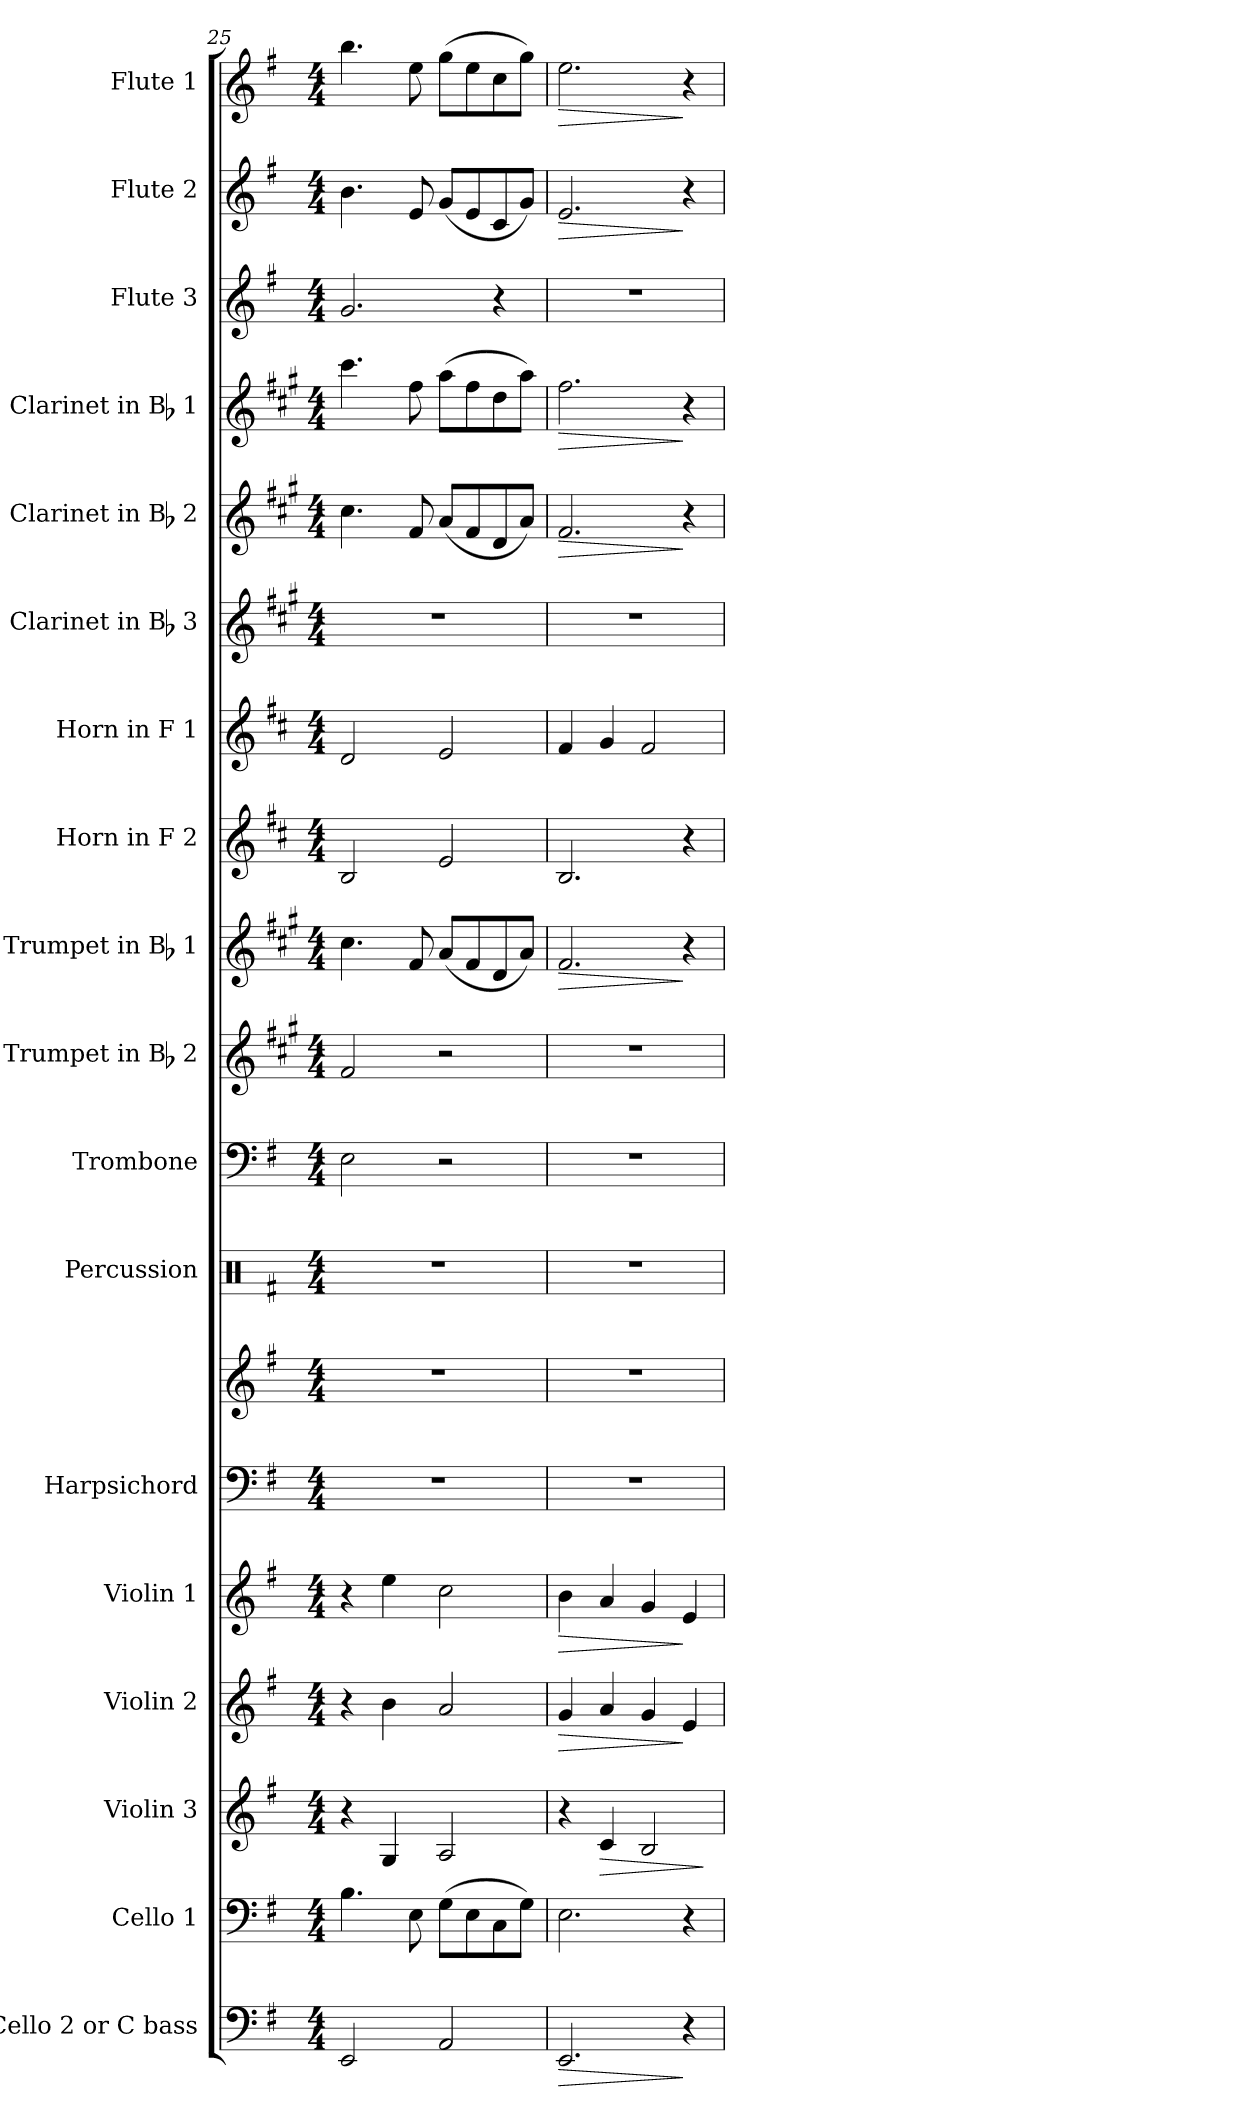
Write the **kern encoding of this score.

**kern	**dynam	**kern	**kern	**dynam	**kern	**dynam	**kern	**dynam	**kern	**kern	**kern	**kern	**kern	**kern	**dynam	**kern	**kern	**kern	**kern	**dynam	**kern	**dynam	**kern	**kern	**dynam	**kern	**dynam
*part18	*part18	*part17	*part16	*part16	*part15	*part15	*part14	*part14	*part13	*part13	*part12	*part11	*part10	*part9	*part9	*part8	*part7	*part6	*part5	*part5	*part4	*part4	*part3	*part2	*part2	*part1	*part1
*staff19	*staff19	*staff18	*staff17	*staff17	*staff16	*staff16	*staff15	*staff15	*staff14	*staff13	*staff12	*staff11	*staff10	*staff9	*staff9	*staff8	*staff7	*staff6	*staff5	*staff5	*staff4	*staff4	*staff3	*staff2	*staff2	*staff1	*staff1
*I"Cello 2 or C bass	*	*I"Cello 1	*I"Violin 3	*	*I"Violin 2	*	*I"Violin 1	*	*I"Harpsichord	*	*I"Percussion	*I"Trombone	*I"Trumpet in Bb 2	*I"Trumpet in Bb 1	*	*I"Horn in F 2	*I"Horn in F 1	*I"Clarinet in Bb 3	*I"Clarinet in Bb 2	*	*I"Clarinet in Bb 1	*	*I"Flute 3	*I"Flute 2	*	*I"Flute 1	*
*	*	*	*I'Vln. 3	*	*I'Vln. 2	*	*I'Vln. 1	*	*I'Hpschd.	*	*I'Perc.	*I'Tbn.	*	*	*	*I'Hn. 2	*I'Hn. 1	*	*	*	*	*	*I'Fl. 3	*I'Fl. 2	*	*I'Fl. 1	*
*clefF4	*	*clefF4	*clefG2	*	*clefG2	*	*clefG2	*	*clefF4	*clefG2	*clefX	*clefF4	*clefG2	*clefG2	*	*clefG2	*clefG2	*clefG2	*clefG2	*	*clefG2	*	*clefG2	*clefG2	*	*clefG2	*
*	*	*	*	*	*	*	*	*	*	*	*	*	*ITrd1c2	*ITrd1c2	*	*ITrd4c7	*ITrd4c7	*ITrd1c2	*ITrd1c2	*	*ITrd1c2	*	*	*	*	*	*
*k[f#]	*	*k[f#]	*k[f#]	*	*k[f#]	*	*k[f#]	*	*k[f#]	*k[f#]	*k[f#]	*k[f#]	*k[f#]	*k[f#]	*	*k[f#]	*k[f#]	*k[f#]	*k[f#]	*	*k[f#]	*	*k[f#]	*k[f#]	*	*k[f#]	*
*e:	*	*e:	*e:	*	*e:	*	*e:	*	*e:	*e:	*e:	*e:	*e:	*e:	*	*e:	*e:	*e:	*e:	*	*e:	*	*e:	*e:	*	*e:	*
*M4/4	*	*M4/4	*M4/4	*	*M4/4	*	*M4/4	*	*M4/4	*M4/4	*M4/4	*M4/4	*M4/4	*M4/4	*	*M4/4	*M4/4	*M4/4	*M4/4	*	*M4/4	*	*M4/4	*M4/4	*	*M4/4	*
=25	=25	=25	=25	=25	=25	=25	=25	=25	=25	=25	=25	=25	=25	=25	=25	=25	=25	=25	=25	=25	=25	=25	=25	=25	=25	=25	=25
2EE/	.	4.B\	4r	.	4r	.	4r	.	1r	1r	1r	2E\	2e/	4.b\	.	2E/	2G/	1r	4.b\	.	4.bb\	.	2.g/	4.b\	.	4.bb\	.
.	.	.	4G/	.	4b\	.	4ee\	.	.	.	.	.	.	.	.	.	.	.	.	.	.	.	.	.	.	.	.
.	.	8E\	.	.	.	.	.	.	.	.	.	.	.	8e/	.	.	.	.	8e/	.	8ee\	.	.	8e/	.	8ee\	.
2AA/	.	(>8G\L	2A/	.	2a/	.	2cc\	.	.	.	.	2r	2r	(8g/L	.	2A/	2A/	.	(8g/L	.	(>8gg\L	.	.	(8g/L	.	(>8gg\L	.
.	.	8E\	.	.	.	.	.	.	.	.	.	.	.	8e/	.	.	.	.	8e/	.	8ee\	.	.	8e/	.	8ee\	.
.	.	8C\	.	.	.	.	.	.	.	.	.	.	.	8c/	.	.	.	.	8c/	.	8cc\	.	4r	8c/	.	8cc\	.
.	.	8G\J)	.	.	.	.	.	.	.	.	.	.	.	8g/J)	.	.	.	.	8g/J)	.	8gg\J)	.	.	8g/J)	.	8gg\J)	.
=26	=26	=26	=26	=26	=26	=26	=26	=26	=26	=26	=26	=26	=26	=26	=26	=26	=26	=26	=26	=26	=26	=26	=26	=26	=26	=26	=26
!	!LO:HP:b	!	!	!	!	!	!	!	!	!	!	!	!	!	!	!	!	!	!	!	!	!	!	!	!	!	!
!	!LO:HP:n=1:b	!	!	!	!	!LO:HP:b	!	!LO:HP:b	!	!	!	!	!	!	!LO:HP:b	!	!	!	!	!LO:HP:b	!	!LO:HP:b	!	!	!LO:HP:b	!	!LO:HP:b
2.EE/	> >	2.E\	4r	.	4g/	>	4b\	>	1r	1r	1r	1r	1r	2.e/	>	2.E/	4B/	1r	2.e/	>	2.ee\	>	1r	2.e/	>	2.ee\	>
!	!	!	!	!LO:HP:b	!	!	!	!	!	!	!	!	!	!	!	!	!	!	!	!	!	!	!	!	!	!	!
.	.	.	4c/	>	4a/	.	4a/	.	.	.	.	.	.	.	.	.	4c/	.	.	.	.	.	.	.	.	.	.
.	.	.	2B/	.	4g/	.	4g/	.	.	.	.	.	.	.	.	.	2B/	.	.	.	.	.	.	.	.	.	.
4r	]	4r	.	.	4e/	]	4e/	]	.	.	.	.	.	4r	]	4r	.	.	4r	]	4r	]	.	4r	]	4r	]
.	]	.	.	]	.	.	.	.	.	.	.	.	.	.	.	.	.	.	.	.	.	.	.	.	.	.	.
=	=	=	=	=	=	=	=	=	=	=	=	=	=	=	=	=	=	=	=	=	=	=	=	=	=	=	=
*-	*-	*-	*-	*-	*-	*-	*-	*-	*-	*-	*-	*-	*-	*-	*-	*-	*-	*-	*-	*-	*-	*-	*-	*-	*-	*-	*-
